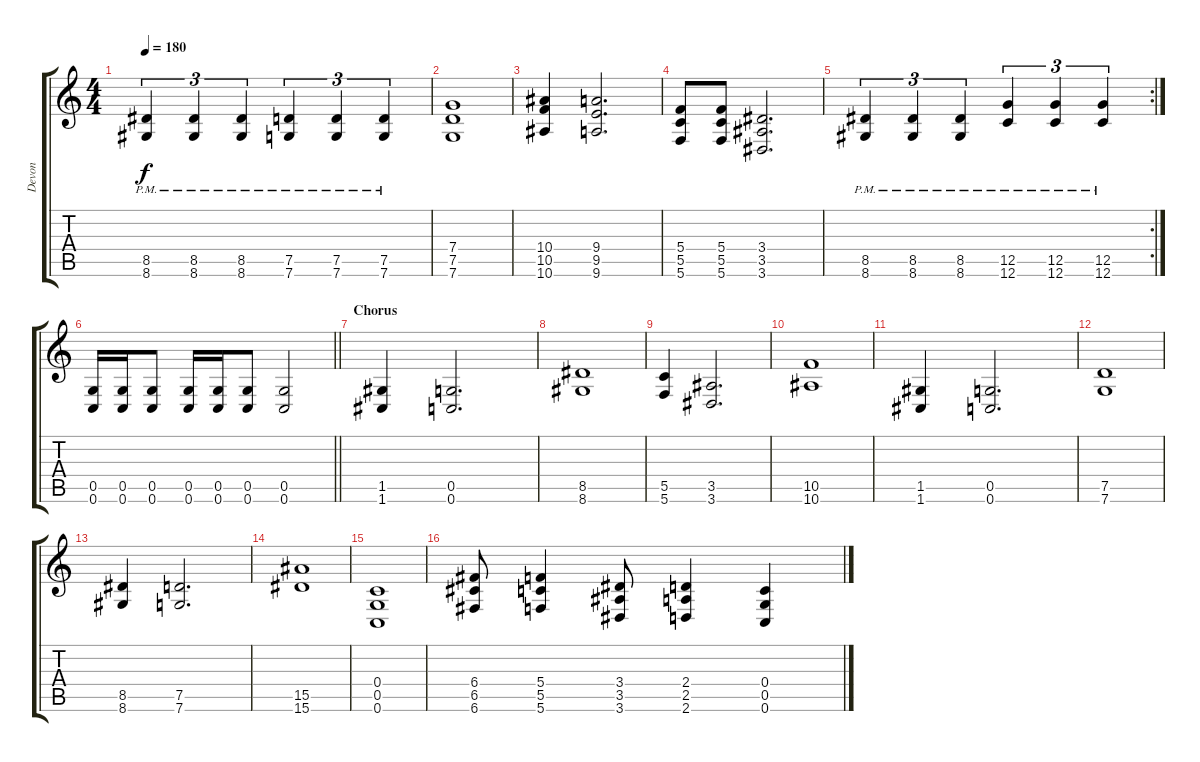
\track ("Devon" "Devon") {instrument distortionguitar}
\staff {score tabs}
\tuning (D4 A3 F3 C3 G2 C2) {hide}
\ts (4 4)
\tempo 180
\clef g2
\ks c
(8.5 8.6{pm}).4{tu (3 2) dy f} (8.5 8.6{pm}).4{tu (3 2)} (8.5 8.6{pm}).4{tu (3 2)} (7.5{pm} 7.6{pm}).4{tu (3 2)} (7.5{pm} 7.6{pm}).4{tu (3 2)} (7.5{pm} 7.6{pm}).4{tu (3 2)} |
(7.4 7.5 7.6).1 |
(10.4 10.5 10.6).4 (9.4 9.5 9.6).2{d} |
(5.4 5.5 5.6).8 (5.4 5.5 5.6).8 (3.4 3.5 3.6).2{d} |
\rc 2
(8.5{pm} 8.6{pm}).4{tu (3 2)} (8.5{pm} 8.6{pm}).4{tu (3 2)} (8.5{pm} 8.6{pm}).4{tu (3 2)} (12.5{pm} 12.6{pm}).4{tu (3 2)} (12.5{pm} 12.6{pm}).4{tu (3 2)} (12.5{pm} 12.6{pm}).4{tu (3 2)} |
\barLineRight lightlight
(0.5 0.6).16 (0.5 0.6).16 (0.5 0.6).8 (0.5 0.6).16 (0.5 0.6).16 (0.5 0.6).8 (0.5 0.6).2 |
\section ("" "Chorus")
(1.5 1.6).4 (0.5 0.6).2{d} |
(8.5 8.6).1 |
(5.5 5.6).4 (3.5 3.6).2{d} |
(10.5 10.6).1 |
(1.5 1.6).4 (0.5 0.6).2{d} |
(7.5 7.6).1 |
(8.5 8.6).4 (7.5 7.6).2{d} |
(15.5 15.6).1 |
(0.4 0.5 0.6).1 |
(6.4 6.5 6.6).8 (5.4 5.5 5.6).4 (3.4 3.5 3.6).8 (2.4 2.5 2.6).4 (0.4 0.5 0.6).4
